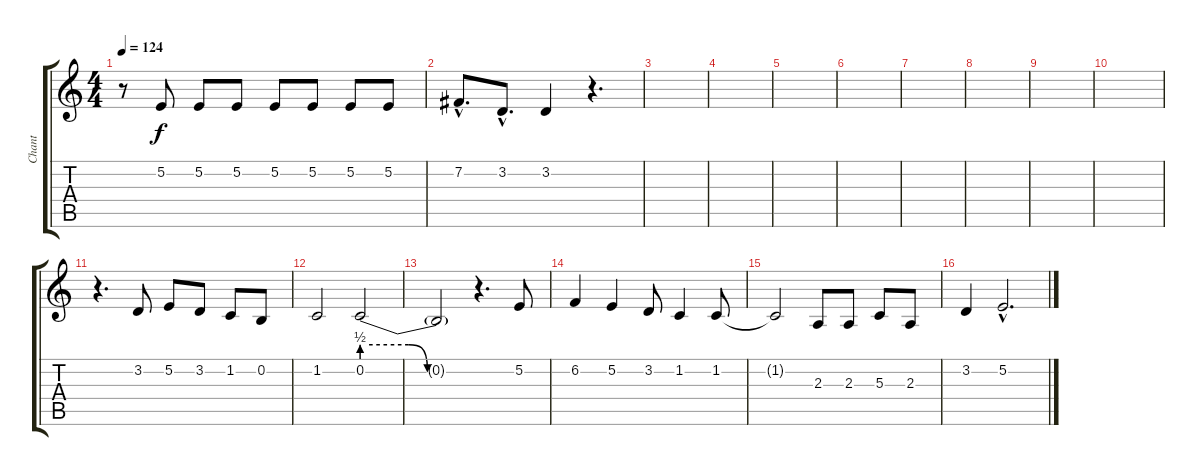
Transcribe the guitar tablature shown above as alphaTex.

\track ("Chant" "Chant") {instrument sopranosax}
\staff {score tabs}
\tuning (E4 B3 G3 D3 A2 E2) {hide}
\ts (4 4)
\tempo 124
\clef g2
\ks c
r.8{dy f} 5.2.8 5.2.8 5.2.8 5.2.8 5.2.8 5.2.8 5.2.8 |
7.2{hac}.8{d} 3.2{hac}.8{d} 3.2.4 r.4{d} |
|
|
|
|
|
|
|
|
r.4{d} 3.2.8 5.2.8 3.2.8 1.2.8 0.2.8 |
1.2.2 0.2{be (custom 0 2 25 2 35 0 60 0)}.2 |
0.2{t}.2 r.4{d} 5.2.8 |
6.2.4 5.2.4 3.2.8 1.2.4 1.2.8 |
1.2{t}.2 2.3.8 2.3.8 5.3.8 2.3.8 |
3.2.4 5.2{hac}.2{d}
